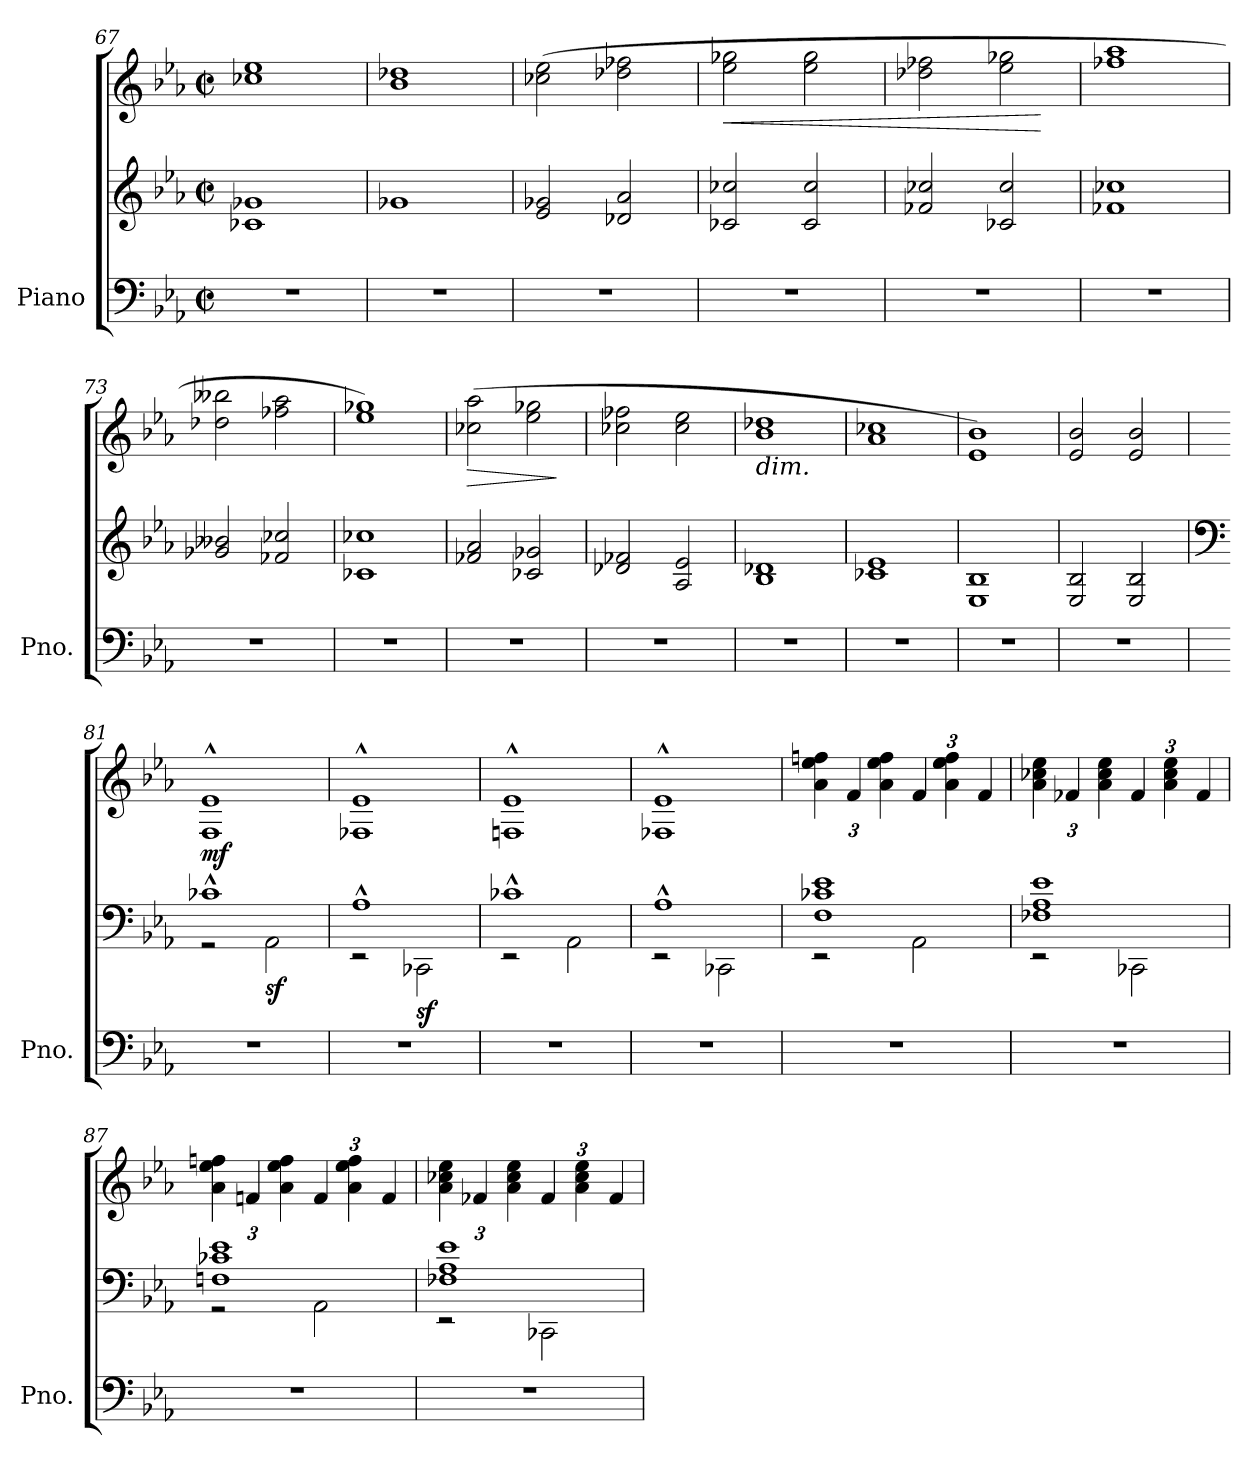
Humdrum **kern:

**kern	**kern	**kern	**dynam
*part1	*part1	*part1	*part1
*staff3	*staff2	*staff1	*staff1/2/3
*I"Piano	*	*	*
*I'Pno.	*	*	*
*clefF4	*clefG2	*clefG2	*
*k[b-e-a-]	*k[b-e-a-]	*k[b-e-a-]	*
*M2/2	*M2/2	*M2/2	*
*met(c|)	*met(c|)	*met(c|)	*
=67	=67	=67	=67
1r	1c-X 1g-X	1cc-X 1ee-	.
=68	=68	=68	=68
1r	1g-X	1b- 1dd-X	.
=69	=69	=69	=69
1r	2e-/ 2g-X/	(>2cc-X\ 2ee-\	.
.	2d-X/ 2a-/	2dd-X\ 2ff-X\	.
=70	=70	=70	=70
!	!	!	!LO:HP:b
1r	2c-X/ 2cc-X/	2ee-\ 2gg-X\	<
.	2c-/ 2cc-/	2ee-\ 2gg-\	.
!!LO:PB:g=z
=71	=71	=71	=71
1r	2f-X/ 2cc-X/	2dd-X\ 2ff-X\	.
.	2c-X/ 2cc-/	2ee-\ 2gg-X\	.
.	.	.	[
=72	=72	=72	=72
1r	1f-X 1cc-X	1ff-X 1aa-	.
=73	=73	=73	=73
1r	2g-X/ 2b--X/	2dd-X\ 2bb--X\	.
.	2f-X/ 2cc-X/	2ff-X\ 2aa-\	.
=74	=74	=74	=74
1r	1c-X 1cc-X	1ee- 1gg-X)	.
=75	=75	=75	=75
!	!	!	!LO:HP:b
1r	2f-X/ 2a-/	(>2cc-X\ 2aa-\	>
.	2c-X/ 2g-X/	2ee-\ 2gg-X\	.
.	.	.	]
=76	=76	=76	=76
1r	2d-X/ 2f-X/	2cc-X\ 2ff-X\	.
.	2A-/ 2e-/	2cc-\ 2ee-\	.
=77	=77	=77	=77
!	!	!LO:TX:b:i:t=dim.	!
1r	1B- 1d-X	1b- 1dd-X	.
=78	=78	=78	=78
1r	1c-X 1e-	1a- 1cc-X	.
=79	=79	=79	=79
1r	1E- 1B-	1e- 1b-)	.
!!LO:LB:g=z
=80	=80	=80	=80
1r	2E-/ 2B-/	2e-/ 2b-/	.
.	2E-/ 2B-/	2e-/ 2b-/	.
=81	=81	=81	=81
*	*clefF4	*	*
*	*^	*	*
!	!	!	!	!LO:DY:b
1r	1c-X^^	2r	1F^^ 1e-^^	mf
!	!	!	!	!LO:DY:b=2
.	.	2AA-\	.	sf
=82	=82	=82	=82	=82
!	!	!	!	!LO:DY:b
1r	1A-^^	2r	1F-X^^ 1e-^^	other-dynamics
!	!	!	!	!LO:DY:b=2
.	.	2CC-X\	.	sf
=83	=83	=83	=83	=83
!	!	!	!	!LO:DY:b
1r	1c-X^^	2r	1Fn^^ 1e-^^	other-dynamics
!	!	!	!	!LO:DY:b=2
.	.	2AA-\	.	other-dynamics
=84	=84	=84	=84	=84
!	!	!	!	!LO:DY:b
1r	1A-^^	2r	1F-X^^ 1e-^^	other-dynamics
!	!	!	!	!LO:DY:b=2
.	.	2CC-X\	.	other-dynamics
=85	=85	=85	=85	=85
*	*	*	*Xbrackettup	*
!	!	!	!	!LO:DY:b
1r	1F 1c-X 1e-	2r	6a-\ 6ee-\ 6ffn\	other-dynamics
.	.	.	6f/	.
.	.	.	6a-\ 6ee-\ 6ff\	.
.	.	2AA-\	6f/	.
.	.	.	6a-\ 6ee-\ 6ff\	.
.	.	.	6f/	.
=86	=86	=86	=86	=86
1r	1F-X 1A- 1e-	2r	6a-\ 6cc-X\ 6ee-\	.
.	.	.	6f-X/	.
.	.	.	6a-\ 6cc-\ 6ee-\	.
.	.	2CC-X\	6f-/	.
.	.	.	6a-\ 6cc-\ 6ee-\	.
.	.	.	6f-/	.
!!LO:LB:g=z
=87	=87	=87	=87	=87
1r	1Fn 1c-X 1e-	2r	6a-\ 6ee-\ 6ffn\	.
.	.	.	6fn/	.
.	.	.	6a-\ 6ee-\ 6ff\	.
.	.	2AA-\	6f/	.
.	.	.	6a-\ 6ee-\ 6ff\	.
.	.	.	6f/	.
=88	=88	=88	=88	=88
1r	1F-X 1A- 1e-	2r	6a-\ 6cc-X\ 6ee-\	.
.	.	.	6f-X/	.
.	.	.	6a-\ 6cc-\ 6ee-\	.
.	.	2CC-X\	6f-/	.
.	.	.	6a-\ 6cc-\ 6ee-\	.
.	.	.	6f-/	.
*	*v	*v	*	*
=	=	=	=
*-	*-	*-	*-
